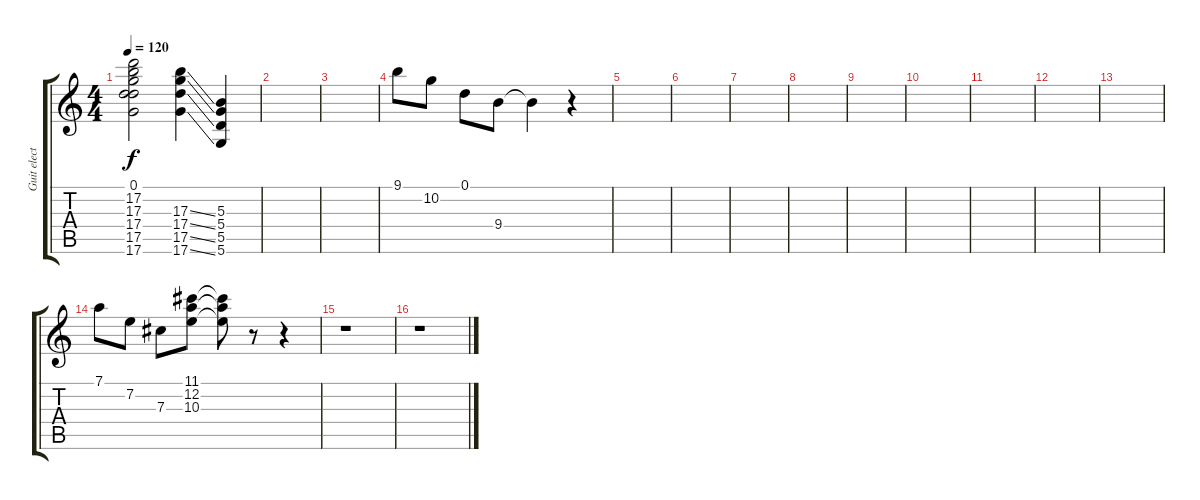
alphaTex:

\track ("Guit elect" "Guit elect") {instrument distortionguitar}
\staff {score tabs}
\tuning (D4 A3 Gb3 D3 A2 D2) {hide}
\ts (4 4)
\tempo 120
\clef g2
\ks c
(0.1 17.2{t} 17.3{t} 17.4{t} 17.5{t} 17.6{t}).2{dy f} (17.3{ss} 17.4{ss} 17.5{ss} 17.6{ss}).4 (5.3 5.4 5.5 5.6).4 |
|
|
9.1.8 10.2.8 0.1.8 9.4.8 9.4{t}.4 r.4 |
|
|
|
|
|
|
|
|
|
7.1.8 7.2.8 7.3.8 (11.1 12.2 10.3).8 (11.1{t} 12.2{t} 10.3{t}).8 r.8 r.4 |
r.1 |
r.1
